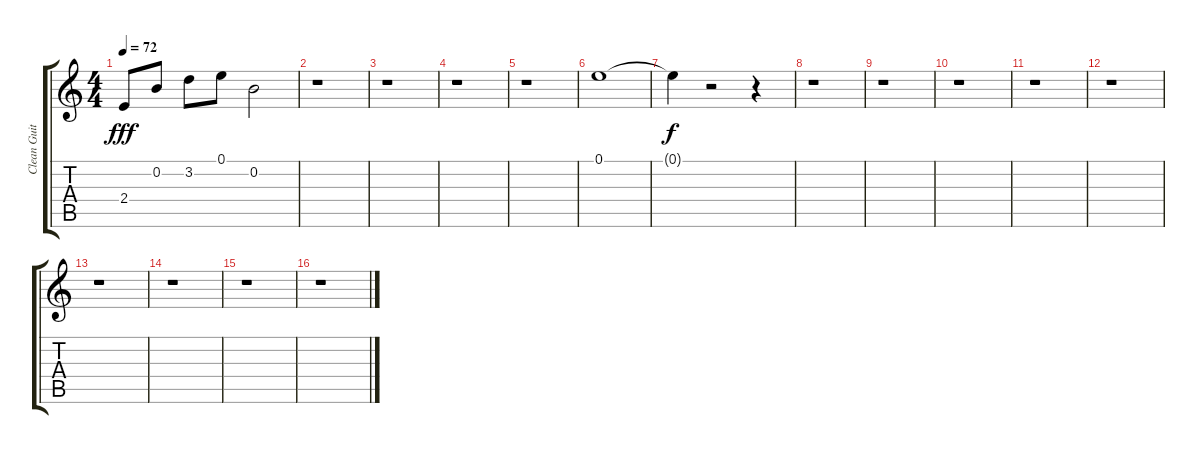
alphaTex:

\track ("Clean Guitar" "Clean Guit") {instrument electricguitarclean}
\staff {score tabs}
\tuning (E4 B3 G3 D3 A2 E2) {hide}
\ts (4 4)
\tempo 72
\clef g2
\ks c
2.4.8{dy fff} 0.2.8 3.2.8 0.1.8 0.2.2 |
r.1 |
r.1 |
r.1 |
r.1 |
0.1.1 |
0.1{t}.4{dy f} r.2 r.4 |
r.1 |
r.1 |
r.1 |
r.1 |
r.1 |
r.1 |
r.1 |
r.1 |
r.1
